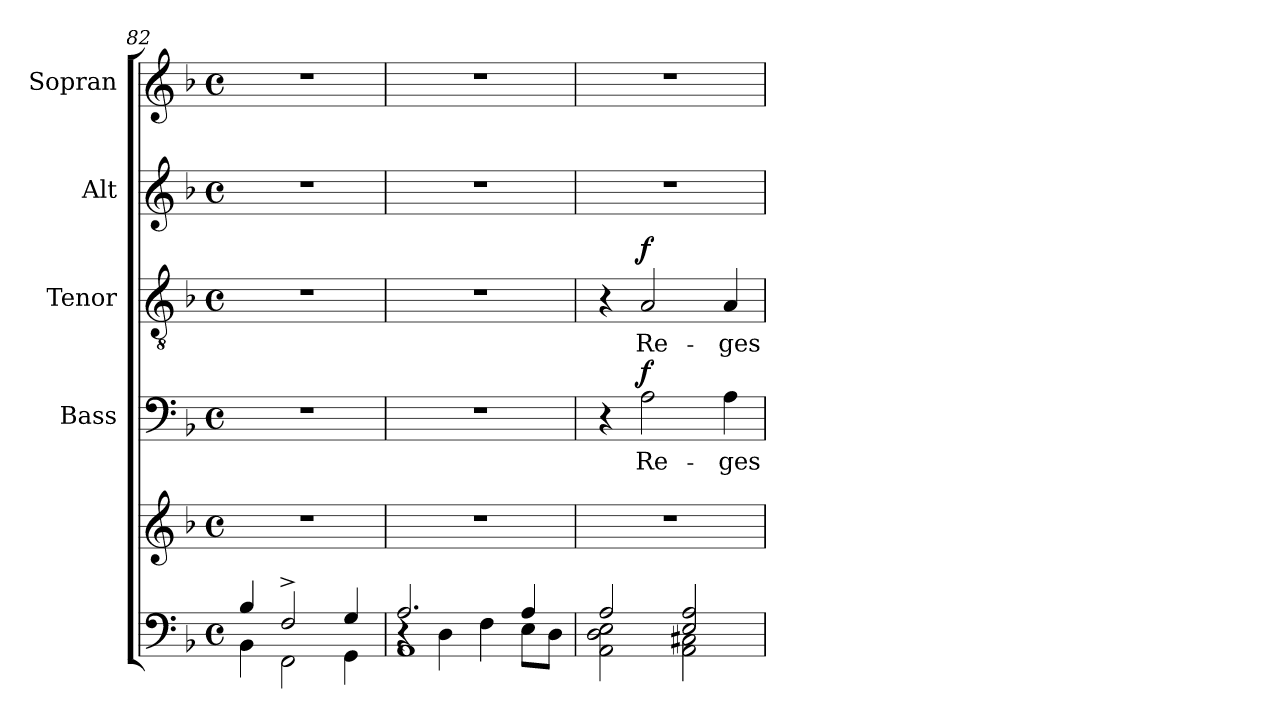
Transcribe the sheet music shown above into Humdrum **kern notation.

**kern	**kern	**kern	**text	**dynam	**kern	**text	**dynam	**kern	**kern
*part5	*part5	*part4	*part4	*part4	*part3	*part3	*part3	*part2	*part1
*staff6	*staff5	*staff4	*staff4	*staff4	*staff3	*staff3	*staff3	*staff2	*staff1
*	*	*I"Bass	*	*	*I"Tenor	*	*	*I"Alt	*I"Sopran
*	*	*I'B.	*	*	*I'T.	*	*	*I'A.	*I'S.
*clefF4	*clefG2	*clefF4	*	*	*clefGv2	*	*	*clefG2	*clefG2
*k[b-]	*k[b-]	*k[b-]	*	*	*k[b-]	*	*	*k[b-]	*k[b-]
*F:	*F:	*F:	*	*	*F:	*	*	*F:	*F:
*M4/4	*M4/4	*M4/4	*	*	*M4/4	*	*	*M4/4	*M4/4
*met(c)	*met(c)	*met(c)	*	*	*met(c)	*	*	*met(c)	*met(c)
=82	=82	=82	=82	=82	=82	=82	=82	=82	=82
*^	*	*	*	*	*	*	*	*	*
4B-/	4BB-\	1r	1r	.	.	1r	.	.	1r	1r
2F^>/	2FF\	.	.	.	.	.	.	.	.	.
4G/	4GG\	.	.	.	.	.	.	.	.	.
=83	=83	=83	=83	=83	=83	=83	=83	=83	=83	=83
*	*^	*	*	*	*	*	*	*	*	*
2.A/	4r	1AA	1r	1r	.	.	1r	.	.	1r	1r
.	4D\	.	.	.	.	.	.	.	.	.	.
.	4F\	.	.	.	.	.	.	.	.	.	.
4A/	8E\L	.	.	.	.	.	.	.	.	.	.
.	8D\J	.	.	.	.	.	.	.	.	.	.
*	*v	*v	*	*	*	*	*	*	*	*	*
=84	=84	=84	=84	=84	=84	=84	=84	=84	=84	=84
2A/	2AA\ 2D\ 2E\	1r	4r	.	.	4r	.	.	1r	1r
!	!	!	!	!LO:LY:b	!LO:DY:a	!	!LO:LY:b	!LO:DY:a	!	!
.	.	.	2A\	Re-	f	2A/	Re-	f	.	.
2E/ 2A/	2AA\ 2C#X\	.	.	.	.	.	.	.	.	.
!	!	!	!	!LO:LY:b	!	!	!LO:LY:b	!	!	!
.	.	.	4A\	-ges	.	4A/	-ges	.	.	.
*v	*v	*	*	*	*	*	*	*	*	*
=	=	=	=	=	=	=	=	=	=
*-	*-	*-	*-	*-	*-	*-	*-	*-	*-
